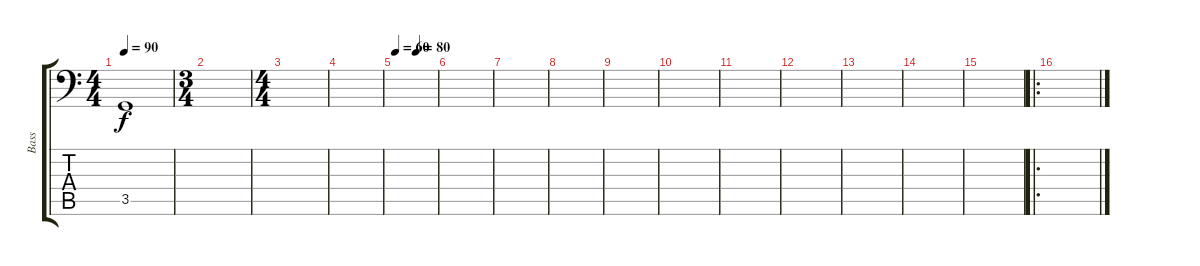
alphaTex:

\track ("Bass" "Bass") {instrument electricbassfinger}
\staff {score tabs}
\tuning (C3 G2 D2 A1 E1 B0) {hide}
\ts (4 4)
\tempo 90
\clef f4
\ks c
3.5.1{dy f} |
\ts (3 4)
|
\ts (4 4)
|
|
\tempo 60
\tempo (80 0.5)
|
|
|
|
|
|
|
|
|
|
|
\ro
